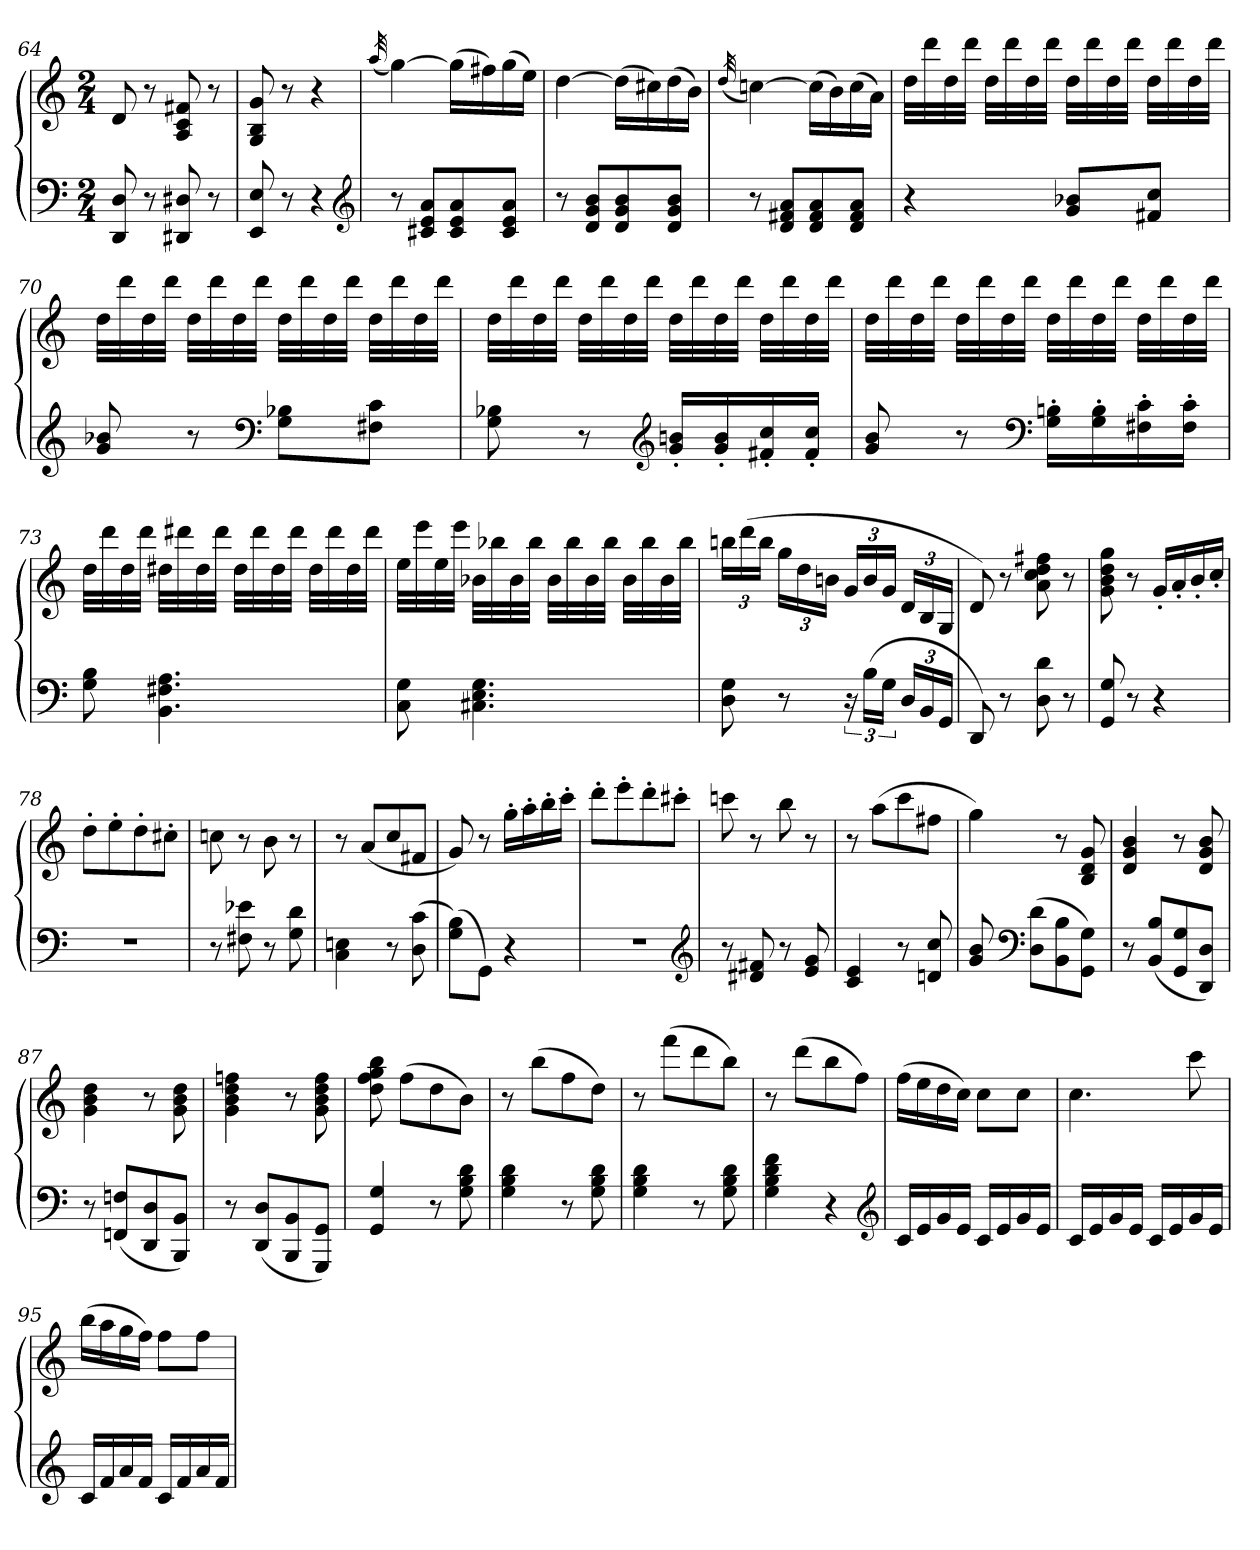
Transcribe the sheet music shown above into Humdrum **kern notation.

**kern	**kern
*part1	*part1
*staff2	*staff1
*clefF4	*clefG2
*k[]	*k[]
*C:	*C:
*M2/4	*M2/4
=64	=64
8DD/ 8D/	8d/
8r	8r
8DD#X/ 8D#X/	8A/ 8c/ 8f#X/
8r	8r
=65	=65
8EE/ 8E/	8G/ 8B/ 8g/
8r	8r
4r	4r
*clefG2	*
=66	=66
.	(32qaa/
8r	[4gg\)
8c#X/ 8e/ 8a/L	.
8c#/ 8e/ 8a/	(16gg\LL]
.	16ff#X\)
8c#/ 8e/ 8a/J	(16gg\
.	16ee\JJ)
=67	=67
8r	[4dd\
8d/ 8g/ 8b/L	.
8d/ 8g/ 8b/	(16dd\LL]
.	16cc#X\)
8d/ 8g/ 8b/J	(16dd\
.	16b\JJ)
=68	=68
.	(32qdd/
8r	[4ccn\)
8d/ 8f#X/ 8a/L	.
8d/ 8f#/ 8a/	(16cc\LL]
.	16b\)
8d/ 8f#/ 8a/J	(16cc\
.	16a\JJ)
=69	=69
4r	32dd\LLL
.	32ddd\
.	32dd\
.	32ddd\JJJ
.	32dd\LLL
.	32ddd\
.	32dd\
.	32ddd\JJJ
8g/ 8b-X/L	32dd\LLL
.	32ddd\
.	32dd\
.	32ddd\JJJ
8f#X/ 8cc/J	32dd\LLL
.	32ddd\
.	32dd\
.	32ddd\JJJ
=70	=70
8g/ 8b-X/	32dd\LLL
.	32ddd\
.	32dd\
.	32ddd\JJJ
8r	32dd\LLL
.	32ddd\
.	32dd\
.	32ddd\JJJ
*clefF4	*
8G\ 8B-X\L	32dd\LLL
.	32ddd\
.	32dd\
.	32ddd\JJJ
8F#X\ 8c\J	32dd\LLL
.	32ddd\
.	32dd\
.	32ddd\JJJ
=71	=71
8G\ 8B-X\	32dd\LLL
.	32ddd\
.	32dd\
.	32ddd\JJJ
8r	32dd\LLL
.	32ddd\
.	32dd\
.	32ddd\JJJ
*clefG2	*
16g'/ 16bn'/LL	32dd\LLL
.	32ddd\
16g'/ 16b'/	32dd\
.	32ddd\JJJ
16f#X'/ 16cc'/	32dd\LLL
.	32ddd\
16f#'/ 16cc'/JJ	32dd\
.	32ddd\JJJ
=72	=72
8g/ 8b/	32dd\LLL
.	32ddd\
.	32dd\
.	32ddd\JJJ
8r	32dd\LLL
.	32ddd\
.	32dd\
.	32ddd\JJJ
*clefF4	*
16G'\ 16Bn'\LL	32dd\LLL
.	32ddd\
16G'\ 16B'\	32dd\
.	32ddd\JJJ
16F#X'\ 16c'\	32dd\LLL
.	32ddd\
16F#'\ 16c'\JJ	32dd\
.	32ddd\JJJ
=73	=73
8G\ 8B\	32dd\LLL
.	32ddd\
.	32dd\
.	32ddd\JJJ
4.BB\ 4.F#X\ 4.A\	32dd#X\LLL
.	32ddd#X\
.	32dd#\
.	32ddd#\JJJ
.	32dd#\LLL
.	32ddd#\
.	32dd#\
.	32ddd#\JJJ
.	32dd#\LLL
.	32ddd#\
.	32dd#\
.	32ddd#\JJJ
=74	=74
8C\ 8G\	32ee\LLL
.	32eee\
.	32ee\
.	32eee\JJJ
4.C#X\ 4.E\ 4.G\	32b-X\LLL
.	32bb-X\
.	32b-\
.	32bb-\JJJ
.	32b-\LLL
.	32bb-\
.	32b-\
.	32bb-\JJJ
.	32b-\LLL
.	32bb-\
.	32b-\
.	32bb-\JJJ
=75	=75
8D\ 8G\	24bbn\LL
.	(24ddd\
.	24bb\JJ
8r	24gg\LL
.	24dd\
.	24bn\JJ
24r	24g/LL
(24B\LL	24b/
24G\JJ	24g/JJ
24D/LL	24d/LL
24BB/	24B/
24GG/JJ	24G/JJ
=76	=76
8DD/)	8d/)
8r	8r
8D\ 8d\	8a\ 8cc\ 8dd\ 8ff#X\
8r	8r
=77	=77
8GG/ 8G/	8g\ 8b\ 8dd\ 8gg\
8r	8r
4r	16g'/LL
.	16a'/
.	16b'/
.	16cc'/JJ
=78	=78
2r	8dd'\L
.	8ee'\
.	8dd'\
.	8cc#X'\J
=79	=79
8r	8ccn\
8F#X\ 8e-X\	8r
8r	8b\
8G\ 8d\	8r
=80	=80
4C\ 4En\	8r
.	(8a/L
8r	8cc/
(8D\ 8c\	8f#X/J
=81	=81
(8G\ 8B\L)	8g/)
8GG\J)	8r
4r	16gg'\LL
.	16aa'\
.	16bb'\
.	16ccc'\JJ
=82	=82
2r	8ddd'\L
.	8eee'\
.	8ddd'\
.	8ccc#X'\J
*clefG2	*
=83	=83
8r	8cccn\
8d#X/ 8f#X/	8r
8r	8bb\
8e/ 8g/	8r
=84	=84
4c/ 4e/	8r
.	(8aa\L
8r	8ccc\
8dn/ 8cc/	8ff#X\J
=85	=85
8g/ 8b/	4gg\)
*clefF4	*
(8D\ 8d\L	.
8BB\ 8B\	8r
8GG\ 8G\J)	8B/ 8d/ 8g/
=86	=86
8r	4d/ 4g/ 4b/
(8BB/ 8B/L	.
8GG/ 8G/	8r
8DD/ 8D/J)	8d/ 8g/ 8b/
=87	=87
8r	4g\ 4b\ 4dd\
(8FFn/ 8Fn/L	.
8DD/ 8D/	8r
8BBB/ 8BB/J)	8g\ 8b\ 8dd\
=88	=88
8r	4g\ 4b\ 4dd\ 4ffn\
(8DD/ 8D/L	.
8BBB/ 8BB/	8r
8GGG/ 8GG/J)	8g\ 8b\ 8dd\ 8ff\
=89	=89
4GG/ 4G/	8dd\ 8ff\ 8gg\ 8bb\
.	(8ff\L
8r	8dd\
8G\ 8B\ 8d\	8b\J)
=90	=90
4G\ 4B\ 4d\	8r
.	(8bb\L
8r	8ff\
8G\ 8B\ 8d\	8dd\J)
=91	=91
4G\ 4B\ 4d\	8r
.	(8fff\L
8r	8ddd\
8G\ 8B\ 8d\	8bb\J)
=92	=92
4G\ 4B\ 4d\ 4f\	8r
.	(8ddd\L
4r	8bb\
.	8ff\J)
*clefG2	*
=93	=93
16c/LL	(16ff\LL
16e/	16ee\
16g/	16dd\
16e/JJ	16cc\JJ)
16c/LL	8cc\L
16e/	.
16g/	8cc\J
16e/JJ	.
=94	=94
16c/LL	4.cc\
16e/	.
16g/	.
16e/JJ	.
16c/LL	.
16e/	.
16g/	8ccc\
16e/JJ	.
=95	=95
16c/LL	(16bb\LL
16f/	16aa\
16a/	16gg\
16f/JJ	16ff\JJ)
16c/LL	8ff\L
16f/	.
16a/	8ff\J
16f/JJ	.
=	=
*-	*-
